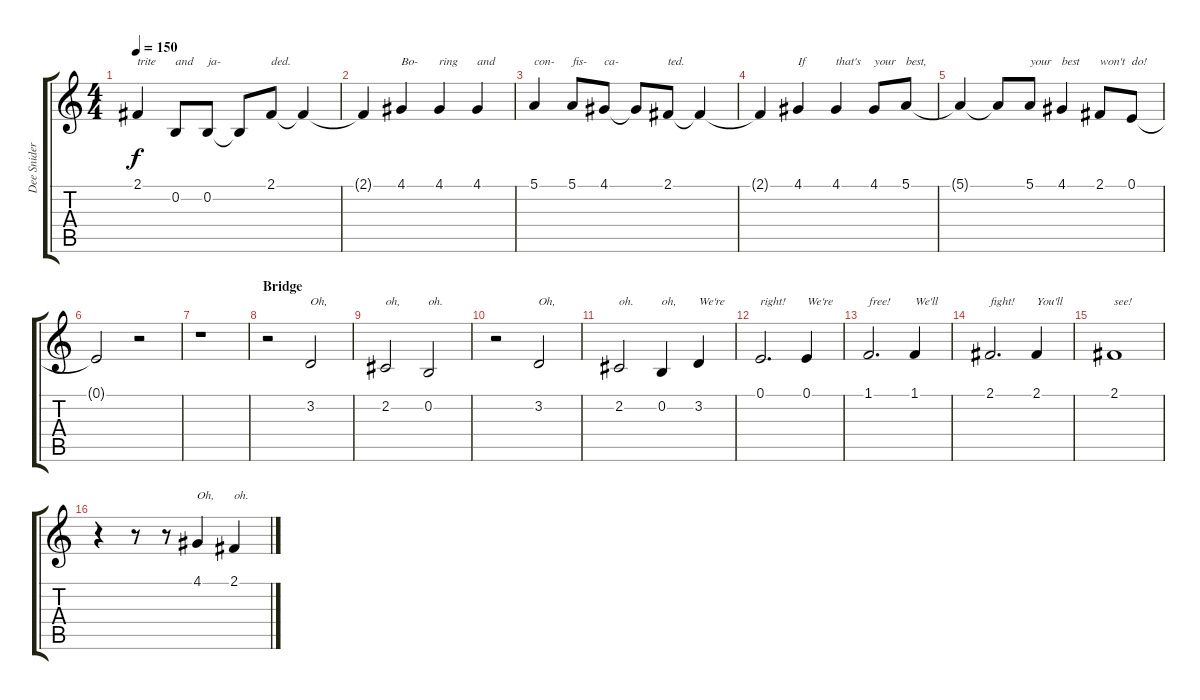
\track ("Dee Snider - Vocals" "Dee Snider") {instrument baritonesax}
\staff {score tabs}
\tuning (E4 B3 G3 D3 A2 E2) {hide}
\ts (4 4)
\tempo 150
\clef g2
\ks c
2.1.4{txt "trite" dy f} 0.2.8{txt "and"} 0.2.8{txt "ja-"} 0.2{t}.8 2.1.8{txt "ded."} 2.1{t}.4 |
2.1{t}.4 4.1.4{txt "Bo-"} 4.1.4{txt "ring"} 4.1.4{txt "and"} |
5.1.4{txt "con-"} 5.1.8{txt "fis-"} 4.1.8{txt "ca-"} 4.1{t}.8 2.1.8{txt "ted."} 2.1{t}.4 |
2.1{t}.4 4.1.4{txt "If"} 4.1.4{txt "that's"} 4.1.8{txt "your"} 5.1.8{txt "best,"} |
5.1{t}.4 5.1{t}.8 5.1.8{txt "your"} 4.1.4{txt "best"} 2.1.8{txt "won't"} 0.1.8{txt "do!"} |
0.1{t}.2 r.2 |
r.1 |
\section ("" "Bridge")
r.2 3.2.2{txt "Oh,"} |
2.2.2{txt "oh,"} 0.2.2{txt "oh."} |
r.2 3.2.2{txt "Oh,"} |
2.2.2{txt "oh."} 0.2.4{txt "oh,"} 3.2.4{txt "We're"} |
0.1.2{d txt "right!"} 0.1.4{txt "We're"} |
1.1.2{d txt "free!"} 1.1.4{txt "We'll"} |
2.1.2{d txt "fight!"} 2.1.4{txt "You'll"} |
2.1.1{txt "see!"} |
r.4 r.8 r.8 4.1.4{txt "Oh,"} 2.1.4{txt "oh."}
